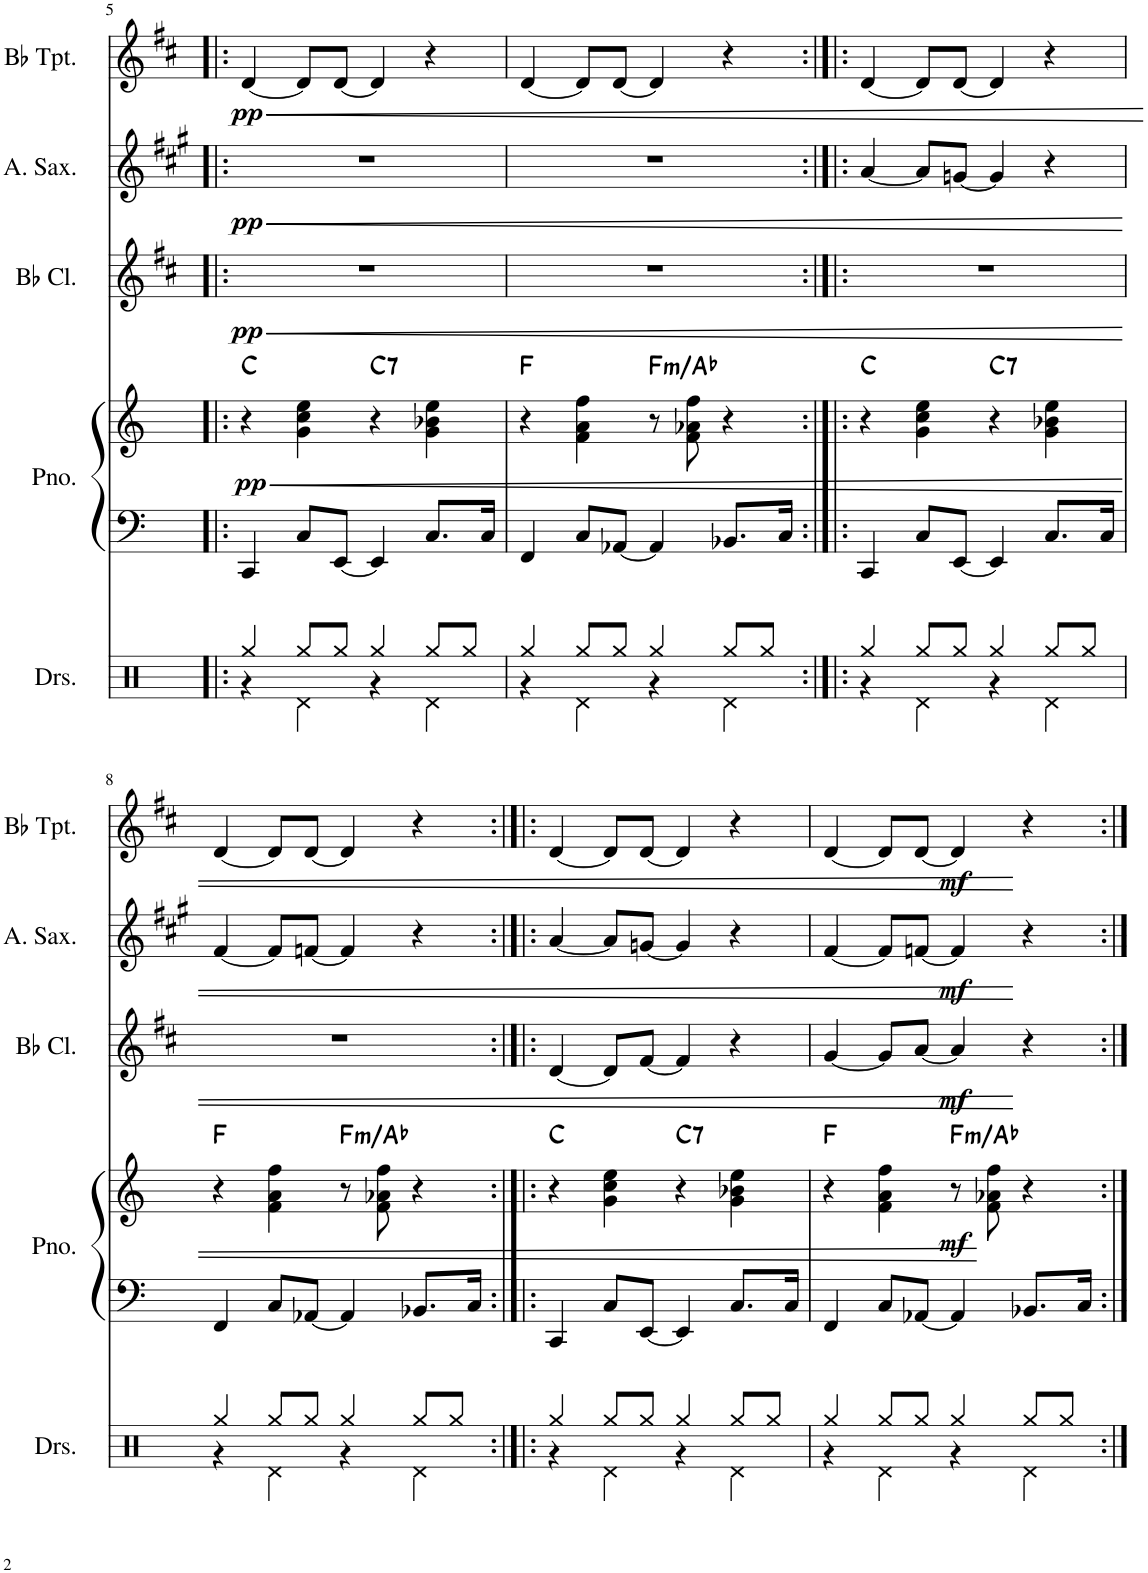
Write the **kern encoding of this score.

**kern	**kern	**kern	**dynam	**harte	**kern	**dynam	**kern	**dynam	**kern	**dynam
*part5	*part4	*part4	*part4	*part4	*part3	*part3	*part2	*part2	*part1	*part1
*staff6	*staff5	*staff4	*staff4/5	*	*staff3	*staff3	*staff2	*staff2	*staff1	*staff1
*I"Drumset	*I"Piano	*	*	*	*I"Bb Clarinet	*	*I"Alto Saxophone	*	*I"Bb Trumpet	*
*I'Drs.	*I'Pno.	*	*	*	*I'Bb Cl.	*	*I'A. Sax.	*	*I'Bb Tpt.	*
!!LO:PB:g=z
*clefX	*clefF4	*clefG2	*	*	*clefG2	*	*clefG2	*	*clefG2	*
*	*	*	*	*	*Trd1c2	*	*Trd5c9	*	*Trd1c2	*
*k[]	*k[]	*k[]	*	*	*k[f#c#]	*	*k[f#c#g#]	*	*k[f#c#]	*
*M4/4	*M4/4	*M4/4	*	*	*M4/4	*	*M4/4	*	*M4/4	*
=5!|:	=5!|:	=5!|:	=5!|:	=5!|:	=5!|:	=5!|:	=5!|:	=5!|:	=5!|:	=5!|:
*^	*	*	*	*	*	*	*	*	*	*
!	!	!	!	!LO:HP:b	!	!	!LO:HP:b	!	!LO:HP:b	!	!LO:HP:b
!	!	!	!	!LO:DY:n=1:b	!	!	!LO:DY:n=1:b	!	!LO:DY:n=1:b	!	!LO:DY:n=1:b
4Rgg/	4r	4CC/	4r	< pp	C:maj	1r	< pp	1r	< pp	[4d/	< pp
8Rgg/L	4Rd\	8C/L	4g\ 4cc\ 4ee\	.	.	.	.	.	.	8d/L]	.
8Rgg/J	.	[8EE/J	.	.	.	.	.	.	.	[8d/J	.
!	!	!	!	!	!LO:H:kt=7	!	!	!	!	!	!
4Rgg/	4r	4EE/]	4r	.	C:7	.	.	.	.	4d/]	.
8Rgg/L	4Rd\	8.C/L	4g\ 4b-X\ 4ee\	.	.	.	.	.	.	4r	.
8Rgg/J	.	.	.	.	.	.	.	.	.	.	.
.	.	16C/Jk	.	.	.	.	.	.	.	.	.
=6	=6	=6	=6	=6	=6	=6	=6	=6	=6	=6	=6
4Rgg/	4r	4FF/	4r	.	F:maj	1r	.	1r	.	[4d/	.
8Rgg/L	4Rd\	8C/L	4f\ 4a\ 4ff\	.	.	.	.	.	.	8d/L]	.
8Rgg/J	.	[8AA-X/J	.	.	.	.	.	.	.	[8d/J	.
!	!	!	!	!	!LO:H:kt=m	!	!	!	!	!	!
4Rgg/	4r	4AA-/]	8r	.	F:min/b3	.	.	.	.	4d/]	.
.	.	.	8f\ 8a-X\ 8ff\	.	.	.	.	.	.	.	.
8Rgg/L	4Rd\	8.BB-X/L	4r	.	.	.	.	.	.	4r	.
8Rgg/J	.	.	.	.	.	.	.	.	.	.	.
.	.	16C/Jk	.	.	.	.	.	.	.	.	.
=7:|!|:	=7:|!|:	=7:|!|:	=7:|!|:	=7:|!|:	=7:|!|:	=7:|!|:	=7:|!|:	=7:|!|:	=7:|!|:	=7:|!|:	=7:|!|:
4Rgg/	4r	4CC/	4r	.	C:maj	1r	.	[4a/	.	[4d/	.
8Rgg/L	4Rd\	8C/L	4g\ 4cc\ 4ee\	.	.	.	.	8a/L]	.	8d/L]	.
8Rgg/J	.	[8EE/J	.	.	.	.	.	[8gn/J	.	[8d/J	.
!	!	!	!	!	!LO:H:kt=7	!	!	!	!	!	!
4Rgg/	4r	4EE/]	4r	.	C:7	.	.	4g/]	.	4d/]	.
8Rgg/L	4Rd\	8.C/L	4g\ 4b-X\ 4ee\	.	.	.	.	4r	.	4r	.
8Rgg/J	.	.	.	.	.	.	.	.	.	.	.
.	.	16C/Jk	.	.	.	.	.	.	.	.	.
!!LO:LB:g=z
=8	=8	=8	=8	=8	=8	=8	=8	=8	=8	=8	=8
4Rgg/	4r	4FF/	4r	.	F:maj	1r	.	[4f#/	.	[4d/	.
8Rgg/L	4Rd\	8C/L	4f\ 4a\ 4ff\	.	.	.	.	8f#/L]	.	8d/L]	.
8Rgg/J	.	[8AA-X/J	.	.	.	.	.	[8fn/J	.	[8d/J	.
!	!	!	!	!	!LO:H:kt=m	!	!	!	!	!	!
4Rgg/	4r	4AA-/]	8r	.	F:min/b3	.	.	4f/]	.	4d/]	.
.	.	.	8f\ 8a-X\ 8ff\	.	.	.	.	.	.	.	.
8Rgg/L	4Rd\	8.BB-X/L	4r	.	.	.	.	4r	.	4r	.
8Rgg/J	.	.	.	.	.	.	.	.	.	.	.
.	.	16C/Jk	.	.	.	.	.	.	.	.	.
=9:|!|:	=9:|!|:	=9:|!|:	=9:|!|:	=9:|!|:	=9:|!|:	=9:|!|:	=9:|!|:	=9:|!|:	=9:|!|:	=9:|!|:	=9:|!|:
4Rgg/	4r	4CC/	4r	.	C:maj	[4d/	.	[4a/	.	[4d/	.
8Rgg/L	4Rd\	8C/L	4g\ 4cc\ 4ee\	.	.	8d/L]	.	8a/L]	.	8d/L]	.
8Rgg/J	.	[8EE/J	.	.	.	[8f#/J	.	[8gn/J	.	[8d/J	.
!	!	!	!	!	!LO:H:kt=7	!	!	!	!	!	!
4Rgg/	4r	4EE/]	4r	.	C:7	4f#/]	.	4g/]	.	4d/]	.
8Rgg/L	4Rd\	8.C/L	4g\ 4b-X\ 4ee\	.	.	4r	.	4r	.	4r	.
8Rgg/J	.	.	.	.	.	.	.	.	.	.	.
.	.	16C/Jk	.	.	.	.	.	.	.	.	.
=10	=10	=10	=10	=10	=10	=10	=10	=10	=10	=10	=10
4Rgg/	4r	4FF/	4r	.	F:maj	[4g/	.	[4f#/	.	[4d/	.
8Rgg/L	4Rd\	8C/L	4f\ 4a\ 4ff\	.	.	8g/L]	.	8f#/L]	.	8d/L]	.
8Rgg/J	.	[8AA-X/J	.	.	.	[8a/J	.	[8fn/J	.	[8d/J	.
!	!	!	!	!LO:DY:b	!LO:H:kt=m	!	!LO:DY:b	!	!LO:DY:b	!	!LO:DY:b
4Rgg/	4r	4AA-/]	8r	mf	F:min/b3	4a/]	mf	4f/]	mf	4d/]	mf
.	.	.	8f\ 8a-X\ 8ff\	[	.	.	.	.	.	.	.
8Rgg/L	4Rd\	8.BB-X/L	4r	.	.	4r	[	4r	[	4r	[
8Rgg/J	.	.	.	.	.	.	.	.	.	.	.
.	.	16C/Jk	.	.	.	.	.	.	.	.	.
*v	*v	*	*	*	*	*	*	*	*	*	*
=:|!	=:|!	=:|!	=:|!	=:|!	=:|!	=:|!	=:|!	=:|!	=:|!	=:|!
*-	*-	*-	*-	*-	*-	*-	*-	*-	*-	*-
